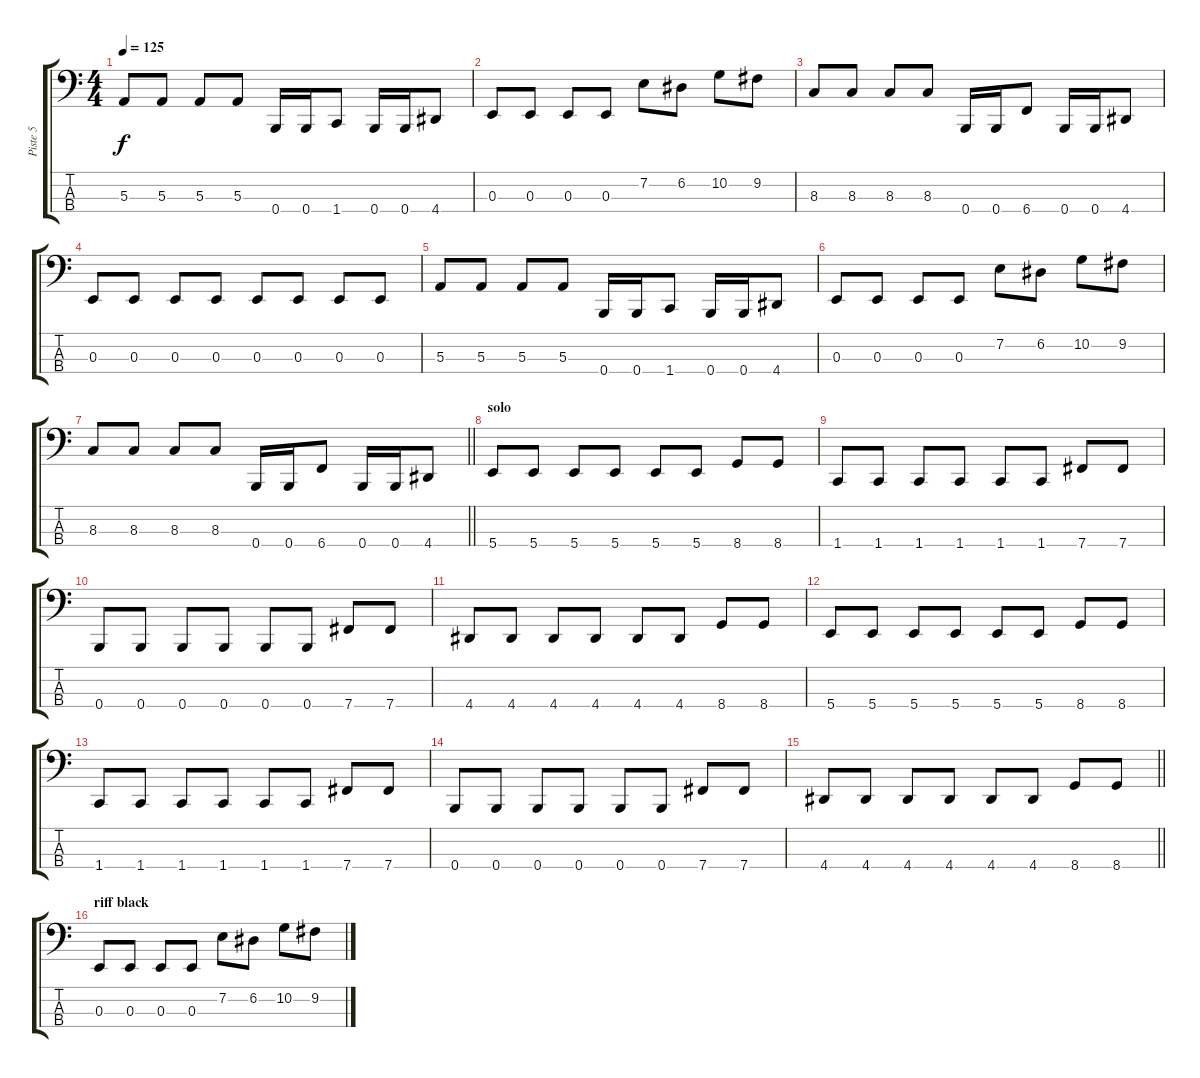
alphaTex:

\track ("Piste 5" "Piste 5") {instrument electricbassfinger}
\staff {score tabs}
\tuning (D2 A1 E1 B0) {hide}
\ts (4 4)
\tempo 125
\clef f4
\ks c
5.3.8{dy f} 5.3.8 5.3.8 5.3.8 0.4.16 0.4.16 1.4.8 0.4.16 0.4.16 4.4.8 |
0.3.8 0.3.8 0.3.8 0.3.8 7.2.8 6.2.8 10.2.8 9.2.8 |
8.3.8 8.3.8 8.3.8 8.3.8 0.4.16 0.4.16 6.4.8 0.4.16 0.4.16 4.4.8 |
0.3.8 0.3.8 0.3.8 0.3.8 0.3.8 0.3.8 0.3.8 0.3.8 |
5.3.8 5.3.8 5.3.8 5.3.8 0.4.16 0.4.16 1.4.8 0.4.16 0.4.16 4.4.8 |
0.3.8 0.3.8 0.3.8 0.3.8 7.2.8 6.2.8 10.2.8 9.2.8 |
\barLineRight lightlight
8.3.8 8.3.8 8.3.8 8.3.8 0.4.16 0.4.16 6.4.8 0.4.16 0.4.16 4.4.8 |
\section ("" "solo")
5.4.8 5.4.8 5.4.8 5.4.8 5.4.8 5.4.8 8.4.8 8.4.8 |
1.4.8 1.4.8 1.4.8 1.4.8 1.4.8 1.4.8 7.4.8 7.4.8 |
0.4.8 0.4.8 0.4.8 0.4.8 0.4.8 0.4.8 7.4.8 7.4.8 |
4.4.8 4.4.8 4.4.8 4.4.8 4.4.8 4.4.8 8.4.8 8.4.8 |
5.4.8 5.4.8 5.4.8 5.4.8 5.4.8 5.4.8 8.4.8 8.4.8 |
1.4.8 1.4.8 1.4.8 1.4.8 1.4.8 1.4.8 7.4.8 7.4.8 |
0.4.8 0.4.8 0.4.8 0.4.8 0.4.8 0.4.8 7.4.8 7.4.8 |
\barLineRight lightlight
4.4.8 4.4.8 4.4.8 4.4.8 4.4.8 4.4.8 8.4.8 8.4.8 |
\section ("" "riff black")
0.3.8 0.3.8 0.3.8 0.3.8 7.2.8 6.2.8 10.2.8 9.2.8
